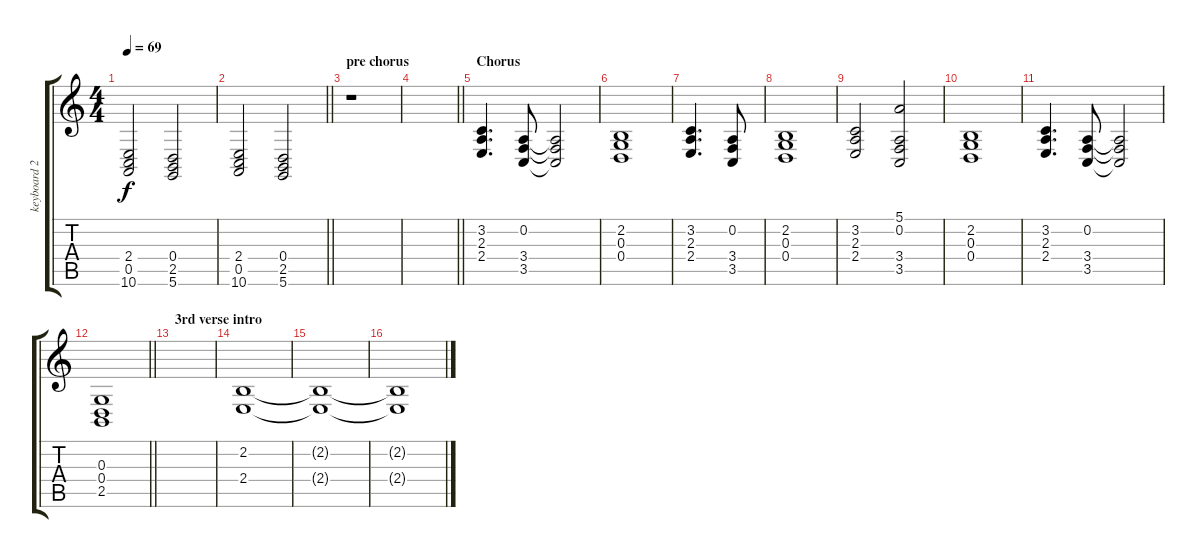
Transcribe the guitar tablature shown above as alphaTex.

\track ("keyboard 2" "keyboard 2") {instrument synthstrings1}
\staff {score tabs}
\tuning (E4 A3 G3 D3 A2 D2) {hide}
\ts (4 4)
\tempo 69
\clef g2
\ks c
(2.4 0.5 10.6).2{dy f} (0.4 2.5 5.6).2 |
\barLineRight lightlight
(2.4 0.5 10.6).2 (0.4 2.5 5.6).2 |
\section ("" "pre chorus")
r.1 |
\barLineRight lightlight
|
\section ("" "Chorus")
(3.2 2.3 2.4).4{d} (0.2 3.4 3.5).8 (0.2{t} 3.4{t} 3.5{t}).2 |
(2.2 0.3 0.4).1 |
(3.2 2.3 2.4).4{d} (0.2 3.4 3.5).8 |
(2.2 0.3 0.4).1 |
(3.2 2.3 2.4).2 (5.1 0.2 3.4 3.5).2 |
(2.2 0.3 0.4).1 |
(3.2 2.3 2.4).4{d} (0.2 3.4 3.5).8 (0.2{t} 3.4{t} 3.5{t}).2 |
\barLineRight lightlight
(0.3 0.4 2.5).1 |
\section ("" "3rd verse intro")
|
(2.2 2.4).1 |
(2.2{t} 2.4{t}).1 |
(2.2{t} 2.4{t}).1
